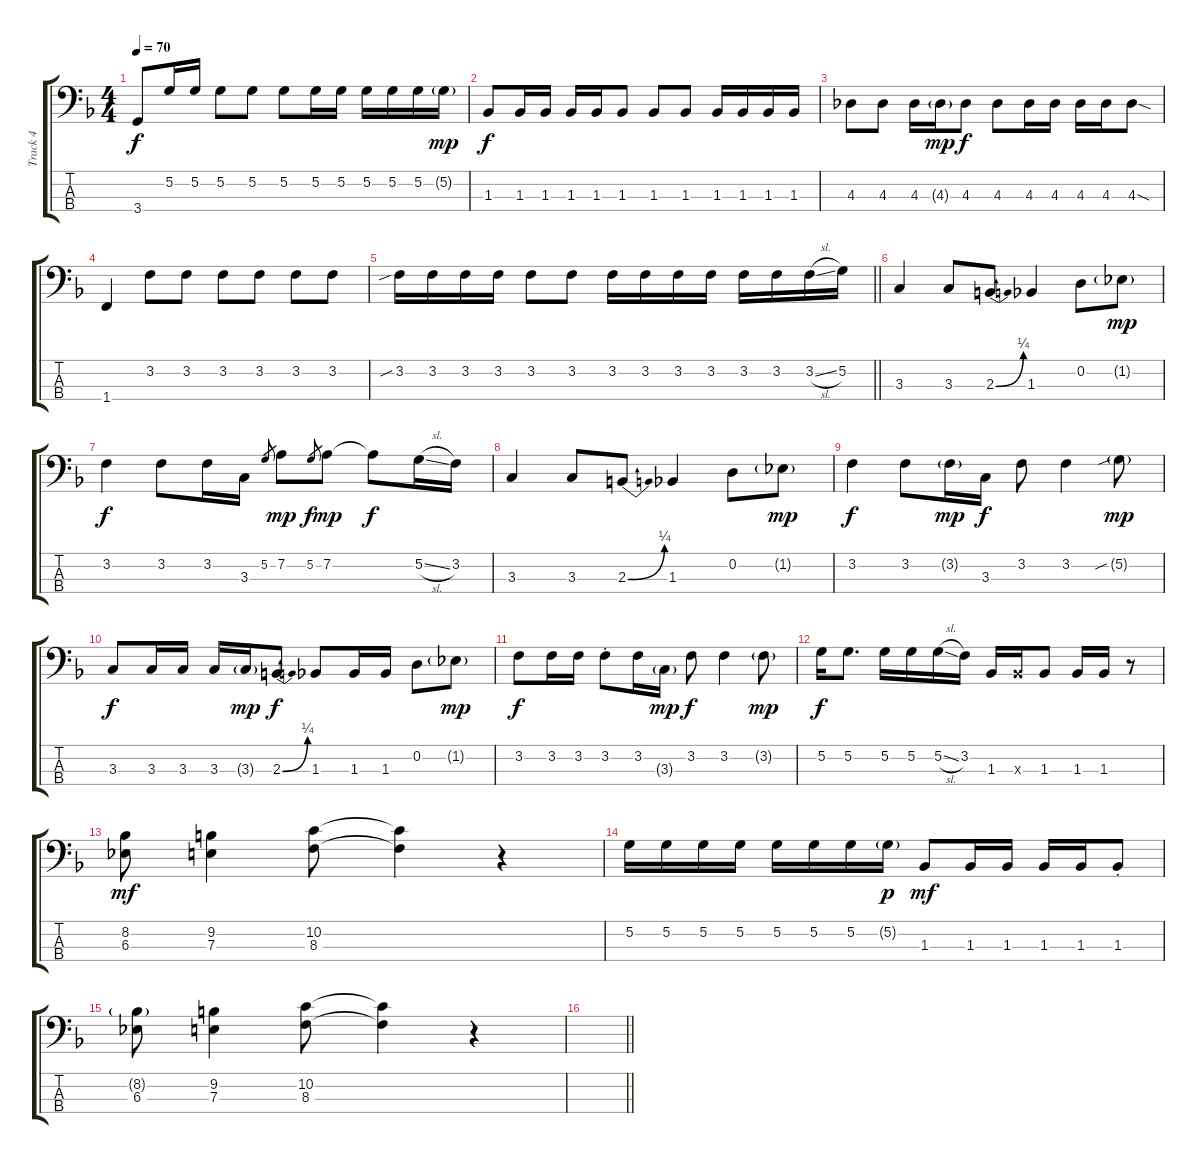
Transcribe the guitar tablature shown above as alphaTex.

\track ("Track 4" "Track 4") {instrument electricbassfinger}
\staff {score tabs}
\tuning (G2 D2 A1 E1) {hide}
\ts (4 4)
\tempo 70
\clef f4
\ks f
3.4.8{dy f} 5.2.16 5.2.16 5.2.8 5.2.8 5.2.8 5.2.16 5.2.16 5.2.16 5.2.16 5.2.16 5.2{g}.16{dy mp} |
1.3.8{dy f} 1.3.16 1.3.16 1.3.16 1.3.16 1.3.8 1.3.8 1.3.8 1.3.16 1.3.16 1.3.16 1.3.16 |
4.3.8 4.3.8 4.3.16 4.3{g}.16{dy mp} 4.3.8{dy f} 4.3.8 4.3.16 4.3.16 4.3.16 4.3.16 4.3{sod}.8 |
1.4.4 3.2.8 3.2.8 3.2.8 3.2.8 3.2.8 3.2.8 |
\barLineRight lightlight
3.2{sib}.16 3.2.16 3.2.16 3.2.16 3.2.8 3.2.8 3.2.16 3.2.16 3.2.16 3.2.16 3.2.16 3.2.16 3.2{sl}.16 5.2.16 |
3.3.4 3.3.8 2.3{be (bend 0 0 60 1)}.8 1.3.4 0.2.8 1.2{g}.8{dy mp} |
3.2.4{dy f} 3.2.8 3.2.16 3.3.16 5.2.8{gr} 7.2.8{dy mp} 5.2.8{gr dy f} 7.2.8{dy mp} 7.2{t}.8{dy f} 5.2{sl}.16 3.2.16 |
3.3.4 3.3.8 2.3{be (bend 0 0 60 1)}.8 1.3.4 0.2.8 1.2{g}.8{dy mp} |
3.2.4{dy f} 3.2.8 3.2{g}.16{dy mp} 3.3.16{dy f} 3.2.8 3.2.4 5.2{sib g}.8{dy mp} |
3.3.8{dy f} 3.3.16 3.3.16 3.3.16 3.3{g}.16{dy mp} 2.3{be (bend 0 0 60 1)}.8{dy f} 1.3.8 1.3.16 1.3.16 0.2.8 1.2{g}.8{dy mp} |
3.2.8{dy f} 3.2.16 3.2.16 3.2{st}.8 3.2.16 3.3{g}.16{dy mp} 3.2.8{dy f} 3.2.4 3.2{g}.8{dy mp} |
5.2.16{dy f} 5.2.8{d} 5.2.16 5.2.16 5.2{sl}.16 3.2.16 1.3.16 1.3{x}.16 1.3.8 1.3.16 1.3.16 r.8 |
(8.2 6.3).8{dy mf} (9.2 7.3).4 (10.2 8.3).8 (10.2{t} 8.3{t}).4 r.4 |
5.2.16 5.2.16 5.2.16 5.2.16 5.2.16 5.2.16 5.2.16 5.2{g}.16{dy p} 1.3.8{dy mf} 1.3.16 1.3.16 1.3.16 1.3.16 1.3{st}.8 |
(8.2{g} 6.3).8 (9.2 7.3).4 (10.2 8.3).8 (10.2{t} 8.3{t}).4 r.4 |
\barLineRight lightlight
